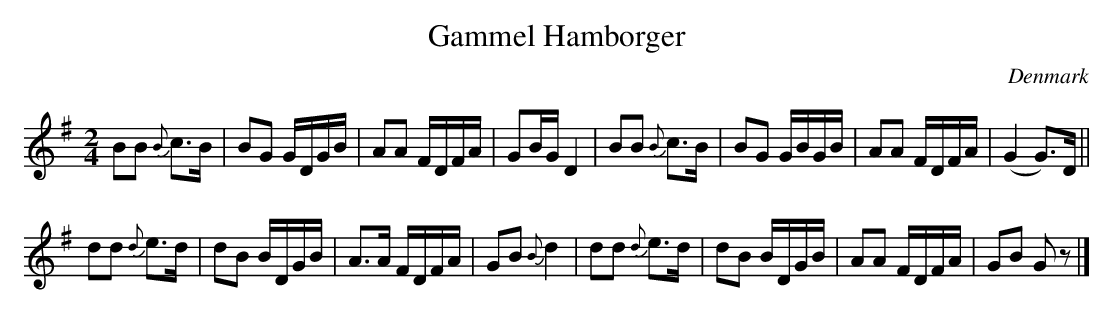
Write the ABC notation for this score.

X:1
T:Gammel Hamborger
M:2/4
O:Denmark
K:G major
B2B2 {B}c3B | B2G2 GDGB | \
A2A2 FDFA | G2BG D4| \
B2B2 {B}c3B | B2G2 GBGB | \
A2A2 FDFA | (G4 G3)D ||
d2d2 {d}e3d | d2B2 BDGB | \
A3A FDFA |G2B2 {B}d4| \
d2d2 {d}e3d | d2B2 BDGB | \
A2A2 FDFA | G2B2 G2z2 |]
